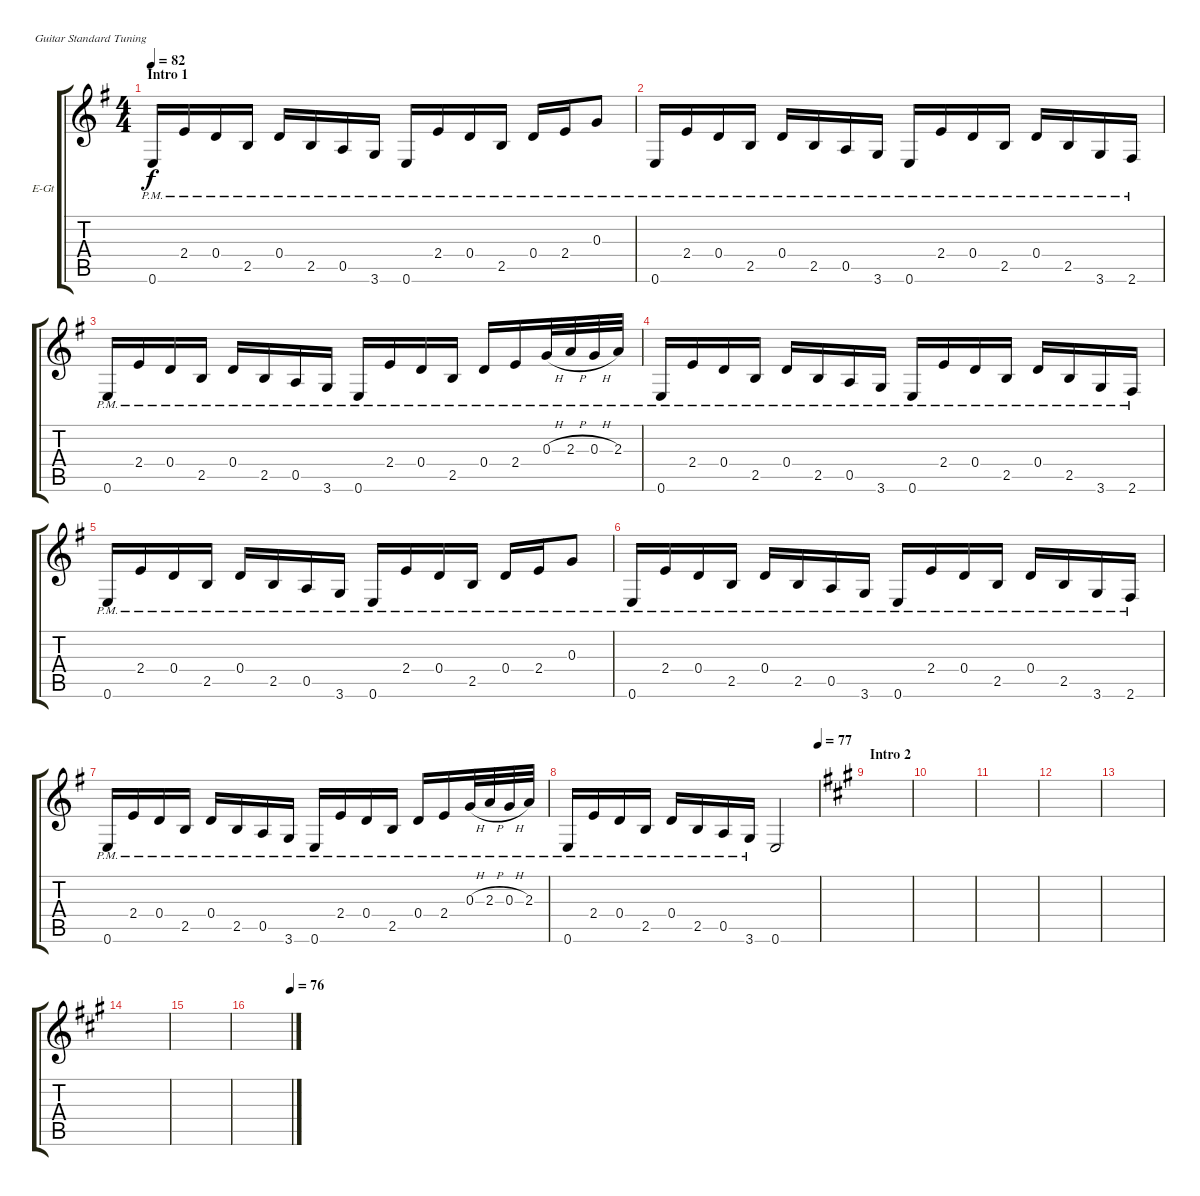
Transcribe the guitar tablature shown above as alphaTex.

\defaultSystemsLayout 4
\bracketExtendMode groupsimilarinstruments
\firstSystemTrackNameOrientation horizontal
\otherSystemsTrackNameOrientation horizontal
\track ("Lead Guitar 1" "E-Gt") {instrument electricguitarmuted}
\staff {score tabs}
\tuning (E4 B3 G3 D3 A2 E2)
\ts (4 4)
\section ("" "Intro 1")
\tempo 82
\clef g2
\scale
0.485477
\ks eminor
0.6{pm}.16{dy f instrument electricguitarmuted} 2.4{pm}.16 0.4{pm}.16 2.5{pm}.16 0.4{pm}.16 2.5{pm}.16 0.5{pm}.16 3.6{pm}.16 0.6{pm}.16 2.4{pm}.16 0.4{pm}.16 2.5{pm}.16 0.4{pm}.16 2.4{pm}.16 0.3{pm}.8 |
\scale
0.257261 0.6{pm}.16 2.4{pm}.16 0.4{pm}.16 2.5{pm}.16 0.4{pm}.16 2.5{pm}.16 0.5{pm}.16 3.6{pm}.16 0.6{pm}.16 2.4{pm}.16 0.4{pm}.16 2.5{pm}.16 0.4{pm}.16 2.5{pm}.16 3.6{pm}.16 2.6{pm}.16 |
\scale
0.257261 0.6{pm}.16 2.4{pm}.16 0.4{pm}.16 2.5{pm}.16 0.4{pm}.16 2.5{pm}.16 0.5{pm}.16 3.6{pm}.16 0.6{pm}.16 2.4{pm}.16 0.4{pm}.16 2.5{pm}.16 0.4{pm}.16 2.4{pm}.16 0.3{h pm}.32 2.3{h pm}.32 0.3{h pm}.32 2.3{pm}.32 |
\scale
0.333333 0.6{pm}.16 2.4{pm}.16 0.4{pm}.16 2.5{pm}.16 0.4{pm}.16 2.5{pm}.16 0.5{pm}.16 3.6{pm}.16 0.6{pm}.16 2.4{pm}.16 0.4{pm}.16 2.5{pm}.16 0.4{pm}.16 2.5{pm}.16 3.6{pm}.16 2.6{pm}.16 |
\scale
0.333333 0.6{pm}.16 2.4{pm}.16 0.4{pm}.16 2.5{pm}.16 0.4{pm}.16 2.5{pm}.16 0.5{pm}.16 3.6{pm}.16 0.6{pm}.16 2.4{pm}.16 0.4{pm}.16 2.5{pm}.16 0.4{pm}.16 2.4{pm}.16 0.3{pm}.8 |
\scale
0.333333 0.6{pm}.16 2.4{pm}.16 0.4{pm}.16 2.5{pm}.16 0.4{pm}.16 2.5{pm}.16 0.5{pm}.16 3.6{pm}.16 0.6{pm}.16 2.4{pm}.16 0.4{pm}.16 2.5{pm}.16 0.4{pm}.16 2.5{pm}.16 3.6{pm}.16 2.6{pm}.16 |
\scale
0.333333 0.6{pm}.16 2.4{pm}.16 0.4{pm}.16 2.5{pm}.16 0.4{pm}.16 2.5{pm}.16 0.5{pm}.16 3.6{pm}.16 0.6{pm}.16 2.4{pm}.16 0.4{pm}.16 2.5{pm}.16 0.4{pm}.16 2.4{pm}.16 0.3{h pm}.32 2.3{h pm}.32 0.3{h pm}.32 2.3{pm}.32 |
\tempo (77 1)
\scale
0.333333 0.6{pm}.16 2.4{pm}.16 0.4{pm}.16 2.5{pm}.16 0.4{pm}.16 2.5{pm}.16 0.5{pm}.16 3.6{pm}.16 0.6.2 |
\section ("" "Intro 2")
\scale
0.333333
\ks f#minor
|
\scale
0.333333 |
\scale
0.333333 |
\scale
0.333333 |
\scale
0.333333 |
\scale
0.333333 |
\scale
0.333333 |
\tempo (76 1)
\scale
0.333333
